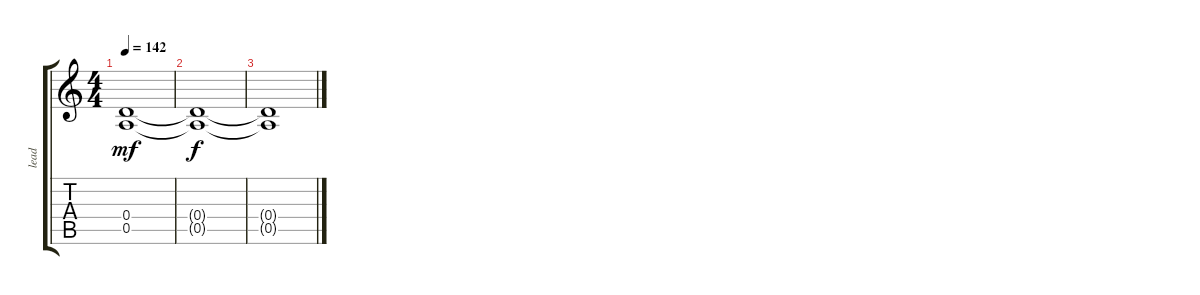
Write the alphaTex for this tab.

\track ("lead" "lead") {instrument distortionguitar}
\staff {score tabs}
\tuning (E4 B3 G3 D3 A2 D2) {hide}
\ts (4 4)
\tempo 142
\clef g2
\ks c
(0.4 0.5).1{dy mf} |
(0.4{t} 0.5{t}).1{dy f} |
(0.4{t} 0.5{t}).1
